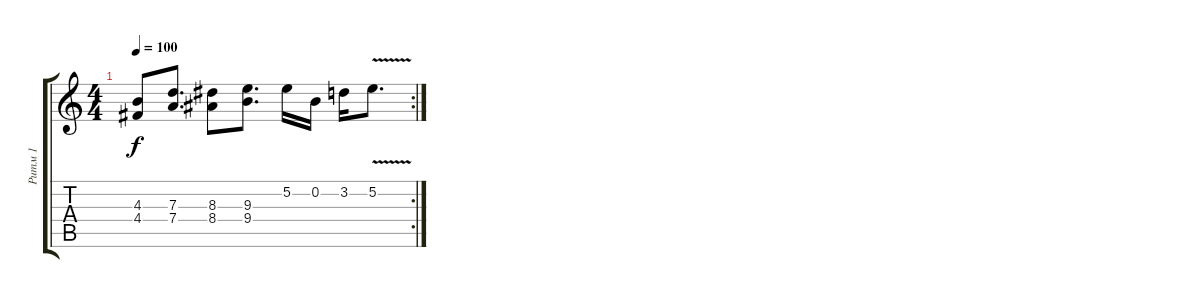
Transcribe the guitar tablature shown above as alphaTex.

\track ("Ритм 1" "Ритм 1") {instrument distortionguitar}
\staff {score tabs}
\tuning (E4 B3 G3 D3 A2 E2) {hide}
\rc 2
\ts (4 4)
\tempo 100
\clef g2
\ks c
(4.3 4.4).8{dy f} (7.3 7.4).8{d} (8.3 8.4).8 (9.3 9.4).8{d} 5.2.16 0.2.16 3.2.16 5.2{v}.8{d}
